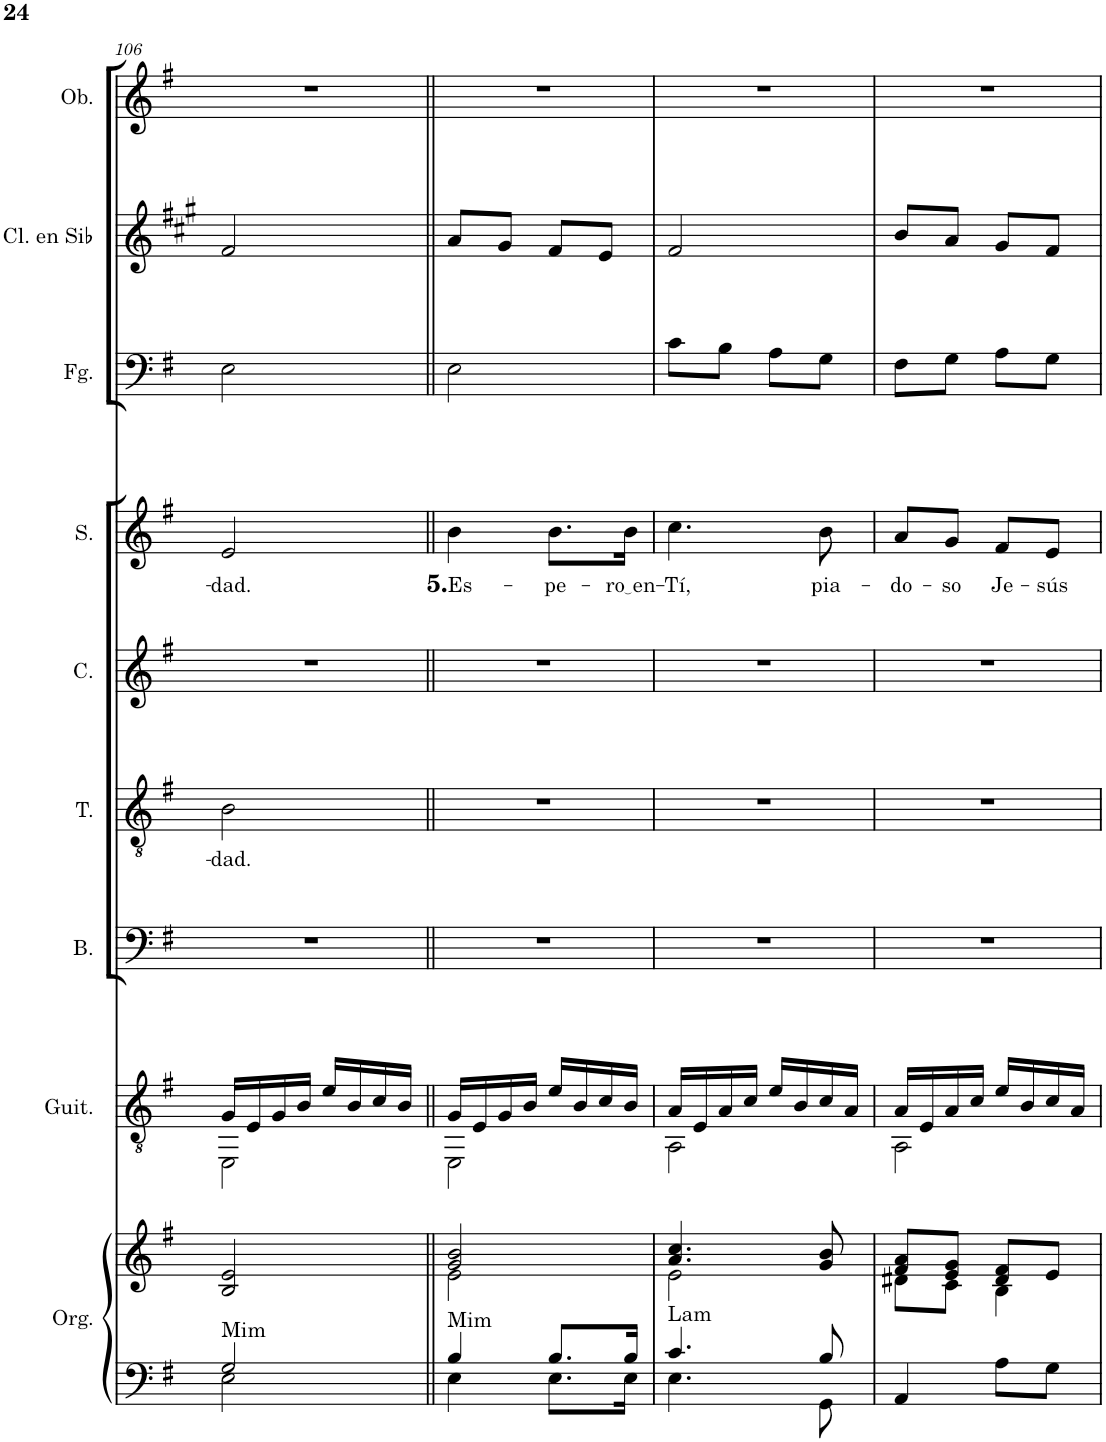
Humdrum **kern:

**kern	**kern	**harte	**kern	**harte	**kern	**kern	**text	**kern	**kern	**text	**kern	**kern	**kern
*part9	*part9	*part9	*part8	*part8	*part7	*part6	*part6	*part5	*part4	*part4	*part3	*part2	*part1
*staff10	*staff9	*	*staff8	*	*staff7	*staff6	*staff6	*staff5	*staff4	*staff4	*staff3	*staff2	*staff1
*I"Órgano	*	*	*I"Guitarra acústica	*	*I"Bajo	*I"Tenor	*	*I"Contralto	*I"Soprano	*	*I"Fagot	*I"Clarinete en Sib	*I"Oboe
*	*	*	*I'Guit.	*	*I'B.	*I'T.	*	*I'C.	*I'S.	*	*I'Fg.	*I'Cl. en Sib	*I'Ob.
!!LO:PB:g=z
*clefF4	*clefG2	*	*clefGv2	*	*clefF4	*clefGv2	*	*clefG2	*clefG2	*	*clefF4	*clefG2	*clefG2
*	*	*	*	*	*	*	*	*	*	*	*	*Trd1c2	*
*k[f#]	*k[f#]	*	*k[f#]	*	*k[f#]	*k[f#]	*	*k[f#]	*k[f#]	*	*k[f#]	*k[f#c#g#]	*k[f#]
*M2/4	*M2/4	*	*M2/4	*	*M2/4	*M2/4	*	*M2/4	*M2/4	*	*M2/4	*M2/4	*M2/4
=106	=106	=106	=106	=106	=106	=106	=106	=106	=106	=106	=106	=106	=106
*^	*	*	*^	*	*	*	*	*	*	*	*	*	*
!	!	!	!LO:H:kt=Mim	!	!	!LO:H:kt=Mim	!	!	!LO:LY:b	!	!	!LO:LY:b	!	!	!
2G/	2E\	2B/ 2e/	N	16G/LL	2EE\	N	2r	2B\	-dad.	2r	2e/	-dad.	2E\	2f#/	2r
.	.	.	.	16E/	.	.	.	.	.	.	.	.	.	.	.
.	.	.	.	16G/	.	.	.	.	.	.	.	.	.	.	.
.	.	.	.	16B/JJ	.	.	.	.	.	.	.	.	.	.	.
.	.	.	.	16e/LL	.	.	.	.	.	.	.	.	.	.	.
.	.	.	.	16B/	.	.	.	.	.	.	.	.	.	.	.
.	.	.	.	16c/	.	.	.	.	.	.	.	.	.	.	.
.	.	.	.	16B/JJ	.	.	.	.	.	.	.	.	.	.	.
=107||	=107||	=107||	=107||	=107||	=107||	=107||	=107||	=107||	=107||	=107||	=107||	=107||	=107||	=107||	=107||
*	*	*^	*	*	*	*	*	*	*	*	*	*	*	*	*
!	!	!	!	!LO:H:kt=Mim	!	!	!LO:H:kt=Mim	!	!	!	!	!	!LO:LY:b	!	!	!
4B/	4E\	2g/ 2b/	2e\	N	16G/LL	2EE\	N	2r	2r	.	2r	4b\	5. Es	2E\	8a/L	2r
.	.	.	.	.	16E/	.	.	.	.	.	.	.	.	.	.	.
.	.	.	.	.	16G/	.	.	.	.	.	.	.	.	.	8g#/J	.
.	.	.	.	.	16B/JJ	.	.	.	.	.	.	.	.	.	.	.
!	!	!	!	!	!	!	!	!	!	!	!	!	!LO:LY:b	!	!	!
8.B/L	8.E\L	.	.	.	16e/LL	.	.	.	.	.	.	8.b\L	-pe-	.	8f#/L	.
.	.	.	.	.	16B/	.	.	.	.	.	.	.	.	.	.	.
.	.	.	.	.	16c/	.	.	.	.	.	.	.	.	.	8e/J	.
!	!	!	!	!	!	!	!	!	!	!	!	!	!LO:LY:b	!	!	!
16B/Jk	16E\Jk	.	.	.	16B/JJ	.	.	.	.	.	.	16b\Jk	ro en	.	.	.
=108	=108	=108	=108	=108	=108	=108	=108	=108	=108	=108	=108	=108	=108	=108	=108	=108
!	!	!	!	!LO:H:kt=Lam	!	!	!LO:H:kt=Lam	!	!	!	!	!	!LO:LY:b	!	!	!
4.c/	4.E\	4.a/ 4.cc/	2e\	N	16A/LL	2AA\	N	2r	2r	.	2r	4.cc\	-Tí,	8c\L	2f#/	2r
.	.	.	.	.	16E/	.	.	.	.	.	.	.	.	.	.	.
.	.	.	.	.	16A/	.	.	.	.	.	.	.	.	8B\J	.	.
.	.	.	.	.	16c/JJ	.	.	.	.	.	.	.	.	.	.	.
.	.	.	.	.	16e/LL	.	.	.	.	.	.	.	.	8A\L	.	.
.	.	.	.	.	16B/	.	.	.	.	.	.	.	.	.	.	.
!	!	!	!	!	!	!	!	!	!	!	!	!	!LO:LY:b	!	!	!
8B/	8GG\	8g/ 8b/	.	.	16c/	.	.	.	.	.	.	8b\	pia-	8G\J	.	.
.	.	.	.	.	16A/JJ	.	.	.	.	.	.	.	.	.	.	.
*v	*v	*	*	*	*	*	*	*	*	*	*	*	*	*	*	*
=109	=109	=109	=109	=109	=109	=109	=109	=109	=109	=109	=109	=109	=109	=109	=109
!	!	!	!	!	!	!	!	!	!	!	!	!LO:LY:b	!	!	!
4AA/	8f#/ 8a/L	8d#X\L	.	16A/LL	2AA\	.	2r	2r	.	2r	8a/L	-do-	8F#\L	8b/L	2r
.	.	.	.	16E/	.	.	.	.	.	.	.	.	.	.	.
!	!	!	!	!	!	!	!	!	!	!	!	!LO:LY:b	!	!	!
.	8e/ 8g/J	8c\J	.	16A/	.	.	.	.	.	.	8g/J	-so	8G\J	8a/J	.
.	.	.	.	16c/JJ	.	.	.	.	.	.	.	.	.	.	.
!	!	!	!	!	!	!	!	!	!	!	!	!LO:LY:b	!	!	!
8A\L	8d#/ 8f#/L	4B\	.	16e/LL	.	.	.	.	.	.	8f#/L	Je-	8A\L	8g#/L	.
.	.	.	.	16B/	.	.	.	.	.	.	.	.	.	.	.
!	!	!	!	!	!	!	!	!	!	!	!	!LO:LY:b	!	!	!
8G\J	8e/J	.	.	16c/	.	.	.	.	.	.	8e/J	-sús	8G\J	8f#/J	.
.	.	.	.	16A/JJ	.	.	.	.	.	.	.	.	.	.	.
*	*v	*v	*	*	*	*	*	*	*	*	*	*	*	*	*
*	*	*	*v	*v	*	*	*	*	*	*	*	*	*	*
=	=	=	=	=	=	=	=	=	=	=	=	=	=
*-	*-	*-	*-	*-	*-	*-	*-	*-	*-	*-	*-	*-	*-
